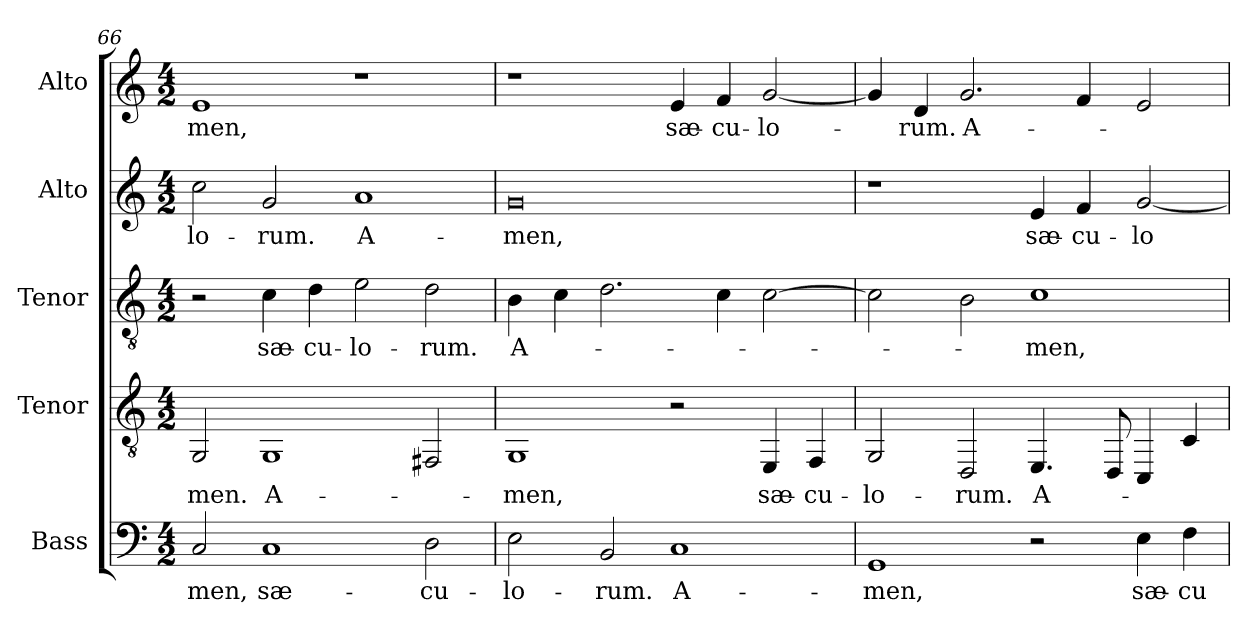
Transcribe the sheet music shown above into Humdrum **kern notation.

**kern	**text	**kern	**text	**kern	**text	**kern	**text	**kern	**text
*part5	*part5	*part4	*part4	*part3	*part3	*part2	*part2	*part1	*part1
*staff5	*staff5	*staff4	*staff4	*staff3	*staff3	*staff2	*staff2	*staff1	*staff1
*I"Bass	*	*I"Tenor	*	*I"Tenor	*	*I"Alto	*	*I"Alto	*
*I'B.	*	*I'T2.	*	*I'T1.	*	*I'A2.	*	*I'A1.	*
*clefF4	*	*clefGv2	*	*clefGv2	*	*clefG2	*	*clefG2	*
*	*	*	*	*ITrd7c12	*	*	*	*	*
*k[]	*	*k[]	*	*k[]	*	*k[]	*	*k[]	*
*C:	*	*C:	*	*C:	*	*C:	*	*C:	*
*M4/2	*	*M4/2	*	*M4/2	*	*M4/2	*	*M4/2	*
=66	=66	=66	=66	=66	=66	=66	=66	=66	=66
!	!LO:LY:b:color=#000000	!	!	!	!	!	!	!	!
!	!	!	!LO:LY:b:color=#000000	!	!	!	!	!	!
!	!	!	!	!	!	!	!LO:LY:b:color=#000000	!	!
!	!	!	!	!	!	!	!	!	!LO:LY:b:color=#000000
2Ci/	-men,	2GGi/	-men.	2r	.	2cci\	-lo-	1ei	-men,
!	!LO:LY:b:color=#000000	!	!	!	!	!	!	!	!
!	!	!	!LO:LY:b:color=#000000	!	!	!	!	!	!
!	!	!	!	!	!LO:LY:b:color=#000000	!	!	!	!
!	!	!	!	!	!	!	!LO:LY:b:color=#000000	!	!
1Ci	sæ-	1GGi	A-	4Ci\	sæ-	2gi/	-rum.	.	.
!	!	!	!	!	!LO:LY:b:color=#000000	!	!	!	!
.	.	.	.	4Di\	-cu-	.	.	.	.
!	!	!	!	!	!LO:LY:b:color=#000000	!	!	!	!
!	!	!	!	!	!	!	!LO:LY:b:color=#000000	!	!
.	.	.	.	2Ei\	-lo-	1ai	A-	1r	.
!	!LO:LY:b:color=#000000	!	!	!	!	!	!	!	!
!	!	!	!	!	!LO:LY:b:color=#000000	!	!	!	!
2Di\	-cu-	2FF#Xi/	.	2Di\	-rum.	.	.	.	.
=67	=67	=67	=67	=67	=67	=67	=67	=67	=67
!	!LO:LY:b:color=#000000	!	!	!	!	!	!	!	!
!	!	!	!LO:LY:b:color=#000000	!	!	!	!	!	!
!	!	!	!	!	!LO:LY:b:color=#000000	!	!	!	!
!	!	!	!	!	!	!	!LO:LY:b:color=#000000	!	!
2Ei\	-lo-	1GGi	-men,	4BBi\	A-	0gi	-men,	1r	.
.	.	.	.	4Ci\	.	.	.	.	.
!	!LO:LY:b:color=#000000	!	!	!	!	!	!	!	!
2BBi/	-rum.	.	.	2.Di\	.	.	.	.	.
!	!LO:LY:b:color=#000000	!	!	!	!	!	!	!	!
!	!	!	!	!	!	!	!	!	!LO:LY:b:color=#000000
1Ci	A-	2r	.	.	.	.	.	4ei/	sæ-
!	!	!	!	!	!	!	!	!	!LO:LY:b:color=#000000
.	.	.	.	4Ci\	.	.	.	4fi/	-cu-
!	!	!	!LO:LY:b:color=#000000	!	!	!	!	!	!
!	!	!	!	!	!	!	!	!	!LO:LY:b:color=#000000
.	.	4EEi/	sæ-	[2Ci\	.	.	.	[2gi/	-lo-
!	!	!	!LO:LY:b:color=#000000	!	!	!	!	!	!
.	.	4FFi/	-cu-	.	.	.	.	.	.
!!LO:LB:g=z
=68	=68	=68	=68	=68	=68	=68	=68	=68	=68
!	!LO:LY:b:color=#000000	!	!	!	!	!	!	!	!
!	!	!	!LO:LY:b:color=#000000	!	!	!	!	!	!
1GGi	-men,	2GGi/	-lo-	2Ci\]	.	1r	.	4gi/]	.
!	!	!	!	!	!	!	!	!	!LO:LY:b:color=#000000
.	.	.	.	.	.	.	.	4di/	-rum.
!	!	!	!LO:LY:b:color=#000000	!	!	!	!	!	!
!	!	!	!	!	!	!	!	!	!LO:LY:b:color=#000000
.	.	2DDi/	-rum.	2BBi\	.	.	.	2.gi/	A-
!	!	!	!LO:LY:b:color=#000000	!	!	!	!	!	!
!	!	!	!	!	!LO:LY:b:color=#000000	!	!	!	!
!	!	!	!	!	!	!	!LO:LY:b:color=#000000	!	!
2r	.	4.EEi/	A-	1Ci	-men,	4ei/	sæ-	.	.
!	!	!	!	!	!	!	!LO:LY:b:color=#000000	!	!
.	.	.	.	.	.	4fi/	-cu-	4fi/	.
.	.	8DDi/	.	.	.	.	.	.	.
!	!LO:LY:b:color=#000000	!	!	!	!	!	!	!	!
!	!	!	!	!	!	!	!LO:LY:b:color=#000000	!	!
4Ei\	sæ-	4CCi/	.	.	.	[2gi/	-lo-	2ei/	.
!	!LO:LY:b:color=#000000	!	!	!	!	!	!	!	!
4Fi\	-cu-	4Ci/	.	.	.	.	.	.	.
=	=	=	=	=	=	=	=	=	=
*-	*-	*-	*-	*-	*-	*-	*-	*-	*-
